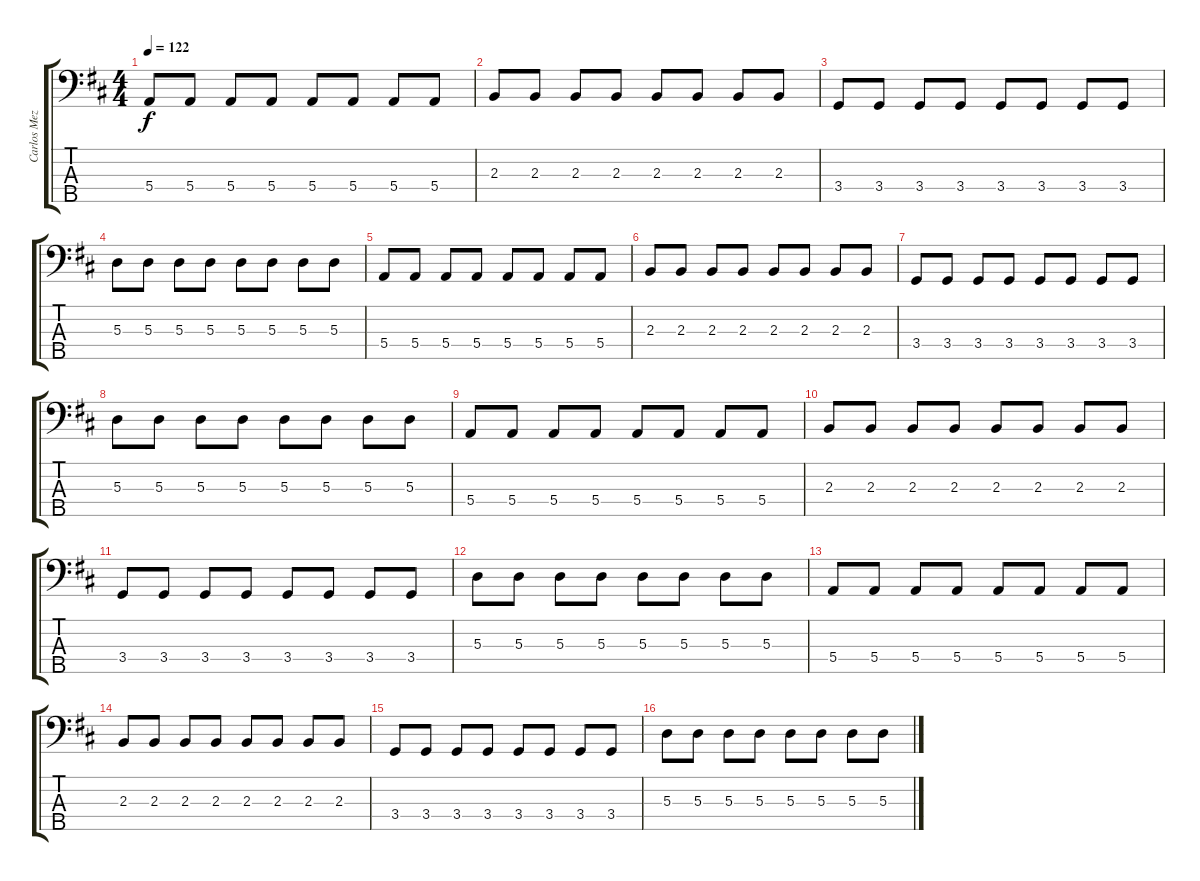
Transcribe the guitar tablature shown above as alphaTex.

\track ("Carlos Meza" "Carlos Mez") {instrument electricbassfinger}
\staff {score tabs}
\tuning (G2 D2 A1 E1 B0) {hide}
\ts (4 4)
\tempo 122
\clef f4
\ks d
5.4.8{dy f} 5.4.8 5.4.8 5.4.8 5.4.8 5.4.8 5.4.8 5.4.8 |
2.3.8 2.3.8 2.3.8 2.3.8 2.3.8 2.3.8 2.3.8 2.3.8 |
3.4.8 3.4.8 3.4.8 3.4.8 3.4.8 3.4.8 3.4.8 3.4.8 |
5.3.8 5.3.8 5.3.8 5.3.8 5.3.8 5.3.8 5.3.8 5.3.8 |
5.4.8 5.4.8 5.4.8 5.4.8 5.4.8 5.4.8 5.4.8 5.4.8 |
2.3.8 2.3.8 2.3.8 2.3.8 2.3.8 2.3.8 2.3.8 2.3.8 |
3.4.8 3.4.8 3.4.8 3.4.8 3.4.8 3.4.8 3.4.8 3.4.8 |
5.3.8 5.3.8 5.3.8 5.3.8 5.3.8 5.3.8 5.3.8 5.3.8 |
5.4.8 5.4.8 5.4.8 5.4.8 5.4.8 5.4.8 5.4.8 5.4.8 |
2.3.8 2.3.8 2.3.8 2.3.8 2.3.8 2.3.8 2.3.8 2.3.8 |
3.4.8 3.4.8 3.4.8 3.4.8 3.4.8 3.4.8 3.4.8 3.4.8 |
5.3.8 5.3.8 5.3.8 5.3.8 5.3.8 5.3.8 5.3.8 5.3.8 |
5.4.8 5.4.8 5.4.8 5.4.8 5.4.8 5.4.8 5.4.8 5.4.8 |
2.3.8 2.3.8 2.3.8 2.3.8 2.3.8 2.3.8 2.3.8 2.3.8 |
3.4.8 3.4.8 3.4.8 3.4.8 3.4.8 3.4.8 3.4.8 3.4.8 |
5.3.8 5.3.8 5.3.8 5.3.8 5.3.8 5.3.8 5.3.8 5.3.8
